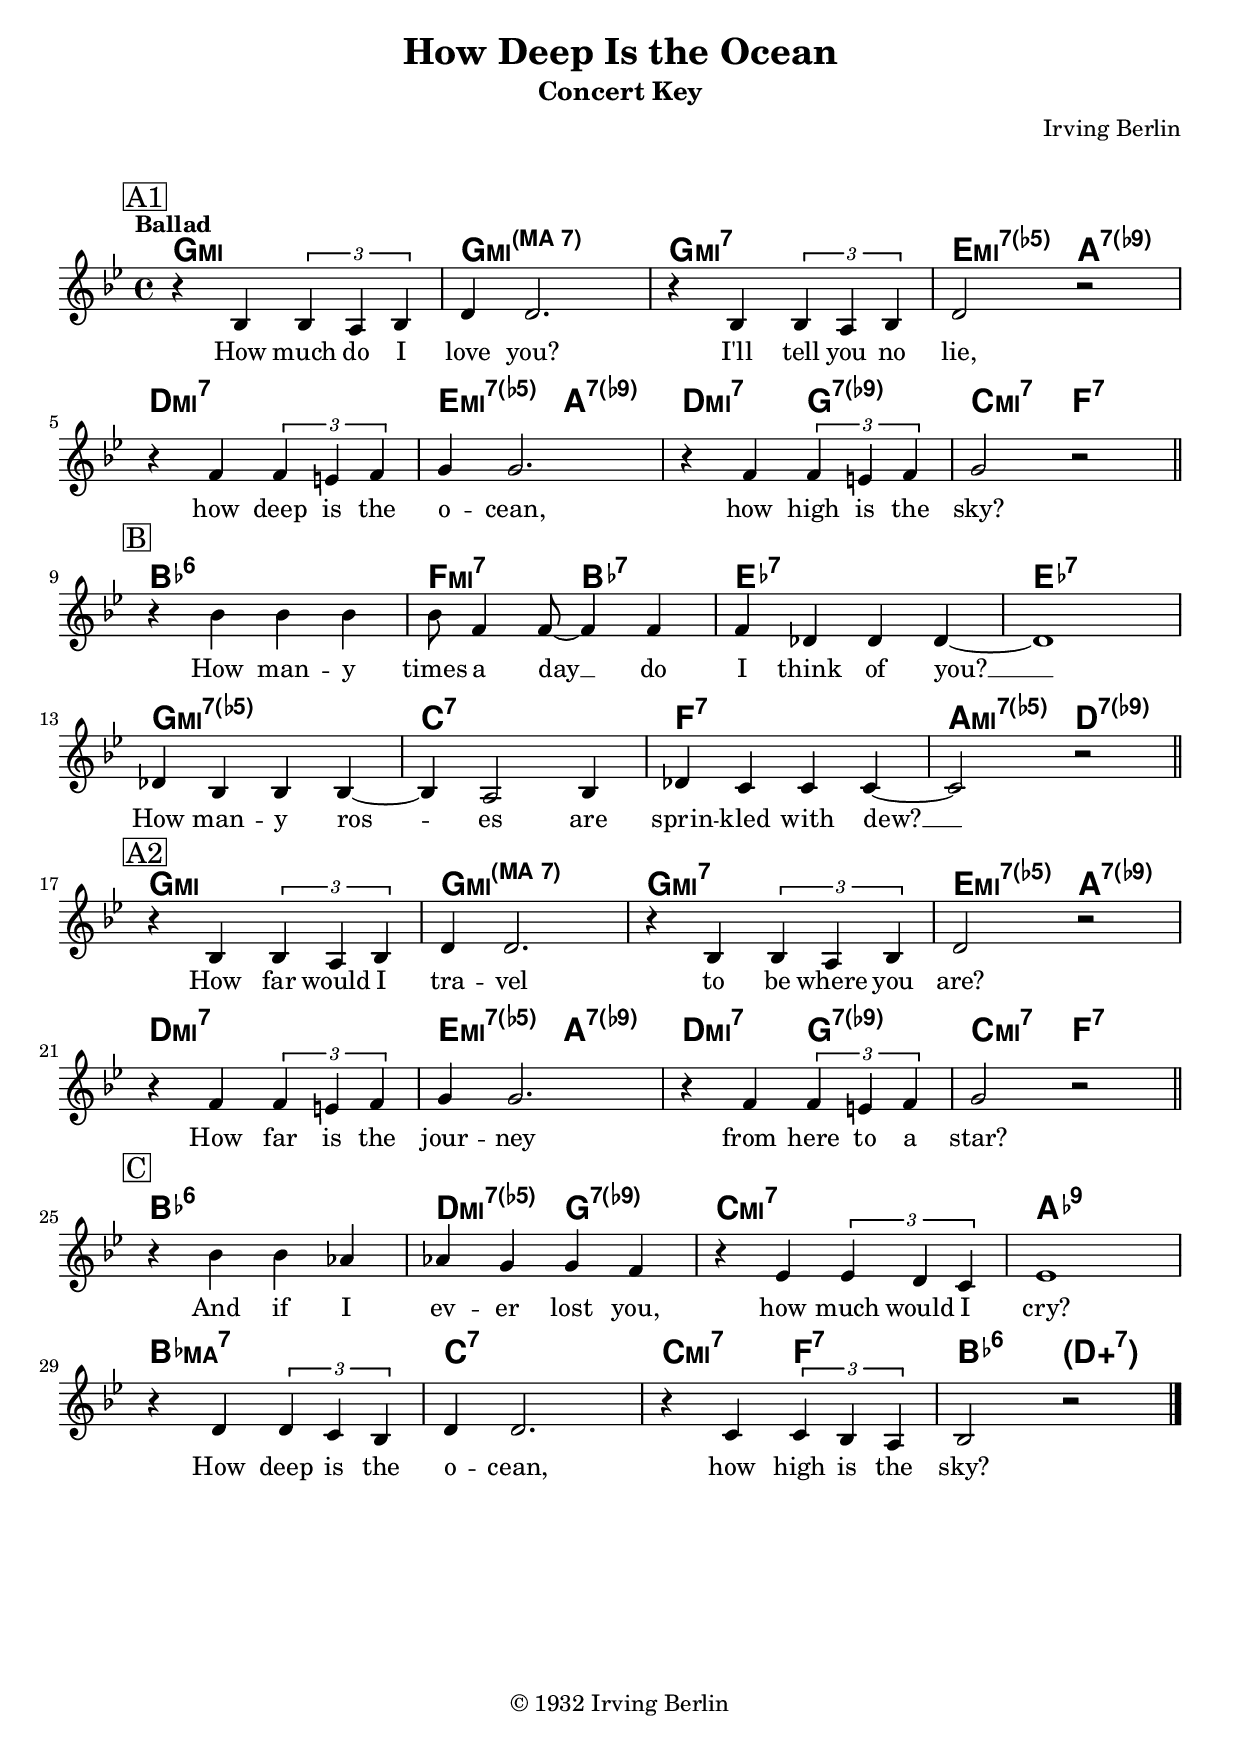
\version "2.24.0"

\include "english.ly"

instrument = "Concert Key"
whatKey = bf,
whatClef = "treble"

%% -*- Mode: LilyPond -*-

\include "lead-sheets.ily"

\header {
  title = "How Deep Is the Ocean"
  subtitle = \instrument
  composer = "Irving Berlin"
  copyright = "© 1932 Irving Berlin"
}

refrainLyrics = \lyricmode {
  How much do I love you?
  I'll tell you no lie,
  how deep is the o -- cean,
  how high is the sky?

  How man -- y times a day __ do I think of you? __
  How man -- y ros -- es are sprin -- kled with dew? __
  
  How far would I tra -- vel
  to be where you are?
  How far is the jour -- ney from here to a star?
  
  And if I ev -- er lost you,
  how much would I cry?
  How deep is the o -- cean,
  how high is the sky?
}

refrainChords = \chordmode {
  c1:m c1:m7+ c1:m7 a2:m7.5- d2:7.9-
  g1:m7 a2:m7.5- d2:7.9- g2:m7 c2:7.9- f2:m7 bf2:7
  
  ef1:6 bf2:m7 ef2:7 af1:7 af1:7
  c1:m7.5- f1:7 bf1:7 d2:m7.5- g2:7.9-

  c1:m c1:m7+ c1:m7 a2:m7.5- d2:7.9-
  g1:m7 a2:m7.5- d2:7.9- g2:m7 c2:7.9- f2:m7 bf2:7
  
  ef1:6 g2:m7.5- c2:7.9- f1:m7 df1:9
  ef1:maj7 f1:7 f2:m7 bf2:7 ef2:6 \chordInsideParens{ g2:7.5+ }
}

refrainKey = ef

refrainMelody = \relative f' {
  \time 4/4
  \key \refrainKey \major
  \clef \whatClef
  \tempo "Ballad"

  \mark \markup{ \box "A1" }
  
  r4 ef4 \tuplet 3/2 { ef4 d4 ef4 } | g4 g2. |
  r4 ef4 \tuplet 3/2 { ef4 d4 ef4 } | g2 r2 |
  r4 bf4 \tuplet 3/2 { bf4 a4 bf4 } | c4 c2. |
  r4 bf4 \tuplet 3/2 { bf4 a4 bf4 } | c2 r2 |
  
  \bar "||"
  \break

  \mark \markup{ \box "B" }
  
  r4 ef4 ef4 ef4 | ef8 bf4 bf8~ bf4 bf4 |
  bf4 gf4 gf4 gf4~ | gf1 |
  gf4 ef4 ef4 ef4~ | ef4 d2 ef4 |
  gf4 f4 f4 f4~ | f2 r2 |

  \bar "||"
  \break

  \mark \markup{ \box "A2" }
  
  r4 ef4 \tuplet 3/2 { ef4 d4 ef4 } | g4 g2. |
  r4 ef4 \tuplet 3/2 { ef4 d4 ef4 } | g2 r2 |
  r4 bf4 \tuplet 3/2 { bf4 a4 bf4 } | c4 c2. |
  r4 bf4 \tuplet 3/2 { bf4 a4 bf4 } | c2 r2 |
  
  \bar "||"
  \break

  \mark \markup{ \box "C" }
  
  r4 ef4 ef4 df4 | df4 c4 c4 bf4 |
  r4 af4 \tuplet 3/2 { af4 g4 f4  } | af1 |
  r4 g4 \tuplet 3/2 { g4 f4 ef4 } | g4 g2. |
  r4 f4 \tuplet 3/2 { f4 ef4 d4 } | ef2 r2 |

  \bar "|."
}

\include "paper.ily"

\markup {
  % Leave a gap after the header
  \vspace #1
}

\include "refrain.ily"

